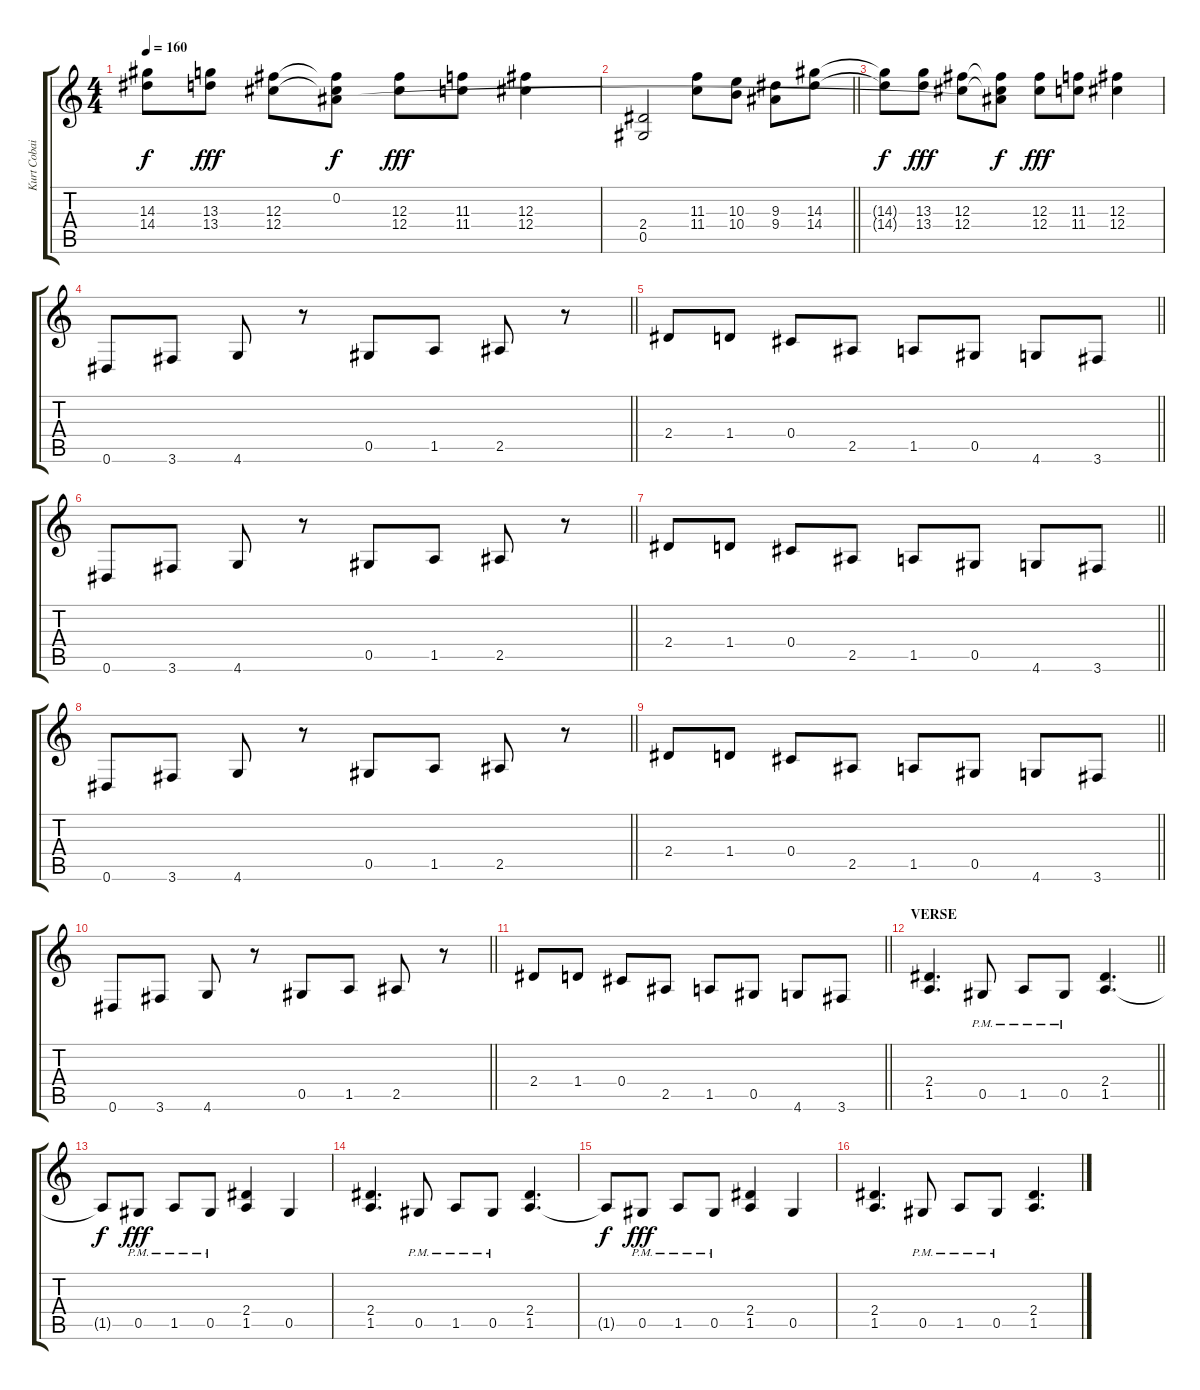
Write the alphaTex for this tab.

\track ("Kurt Cobain" "Kurt Cobai") {instrument distortionguitar}
\staff {score tabs}
\tuning (Eb4 Bb3 Gb3 Db3 Ab2 Eb2) {hide}
\ts (4 4)
\tempo 160
\clef g2
\ks c
(14.3{t} 14.4{t}).8{dy f} (13.3 13.4).8{dy fff} (12.3 12.4).8 (0.2{t} 12.3{t} 12.4{t}).8{dy f} (12.3 12.4).8{dy fff} (11.3 11.4).8 (12.3 12.4).4 |
\barLineRight lightlight
(2.4 0.5).2 (11.3 11.4).8 (10.3 10.4).8 (9.3 9.4).8 (14.3 14.4).8 |
(14.3{t} 14.4{t}).8{dy f} (13.3 13.4).8{dy fff} (12.3 12.4).8 (0.2{t} 12.3{t} 12.4{t}).8{dy f} (12.3 12.4).8{dy fff} (11.3 11.4).8 (12.3 12.4).4 |
\barLineRight lightlight
0.6.8 3.6.8 4.6.8 r.8 0.5.8 1.5.8 2.5.8 r.8 |
\barLineRight lightlight
2.4.8 1.4.8 0.4.8 2.5.8 1.5.8 0.5.8 4.6.8 3.6.8 |
\barLineRight lightlight
0.6.8 3.6.8 4.6.8 r.8 0.5.8 1.5.8 2.5.8 r.8 |
\barLineRight lightlight
2.4.8 1.4.8 0.4.8 2.5.8 1.5.8 0.5.8 4.6.8 3.6.8 |
\barLineRight lightlight
0.6.8 3.6.8 4.6.8 r.8 0.5.8 1.5.8 2.5.8 r.8 |
\barLineRight lightlight
2.4.8 1.4.8 0.4.8 2.5.8 1.5.8 0.5.8 4.6.8 3.6.8 |
\barLineRight lightlight
0.6.8 3.6.8 4.6.8 r.8 0.5.8 1.5.8 2.5.8 r.8 |
\barLineRight lightlight
2.4.8 1.4.8 0.4.8 2.5.8 1.5.8 0.5.8 4.6.8 3.6.8 |
\section ("" "VERSE")
\barLineRight lightlight
(2.4 1.5).4{d} 0.5{pm}.8 1.5{pm}.8 0.5{pm}.8 (2.4 1.5).4{d} |
1.5{t}.8{dy f} 0.5{pm}.8{dy fff} 1.5{pm}.8 0.5{pm}.8 (2.4 1.5).4 0.5.4 |
(2.4 1.5).4{d} 0.5{pm}.8 1.5{pm}.8 0.5{pm}.8 (2.4 1.5).4{d} |
1.5{t}.8{dy f} 0.5{pm}.8{dy fff} 1.5{pm}.8 0.5{pm}.8 (2.4 1.5).4 0.5.4 |
(2.4 1.5).4{d} 0.5{pm}.8 1.5{pm}.8 0.5{pm}.8 (2.4 1.5).4{d}
